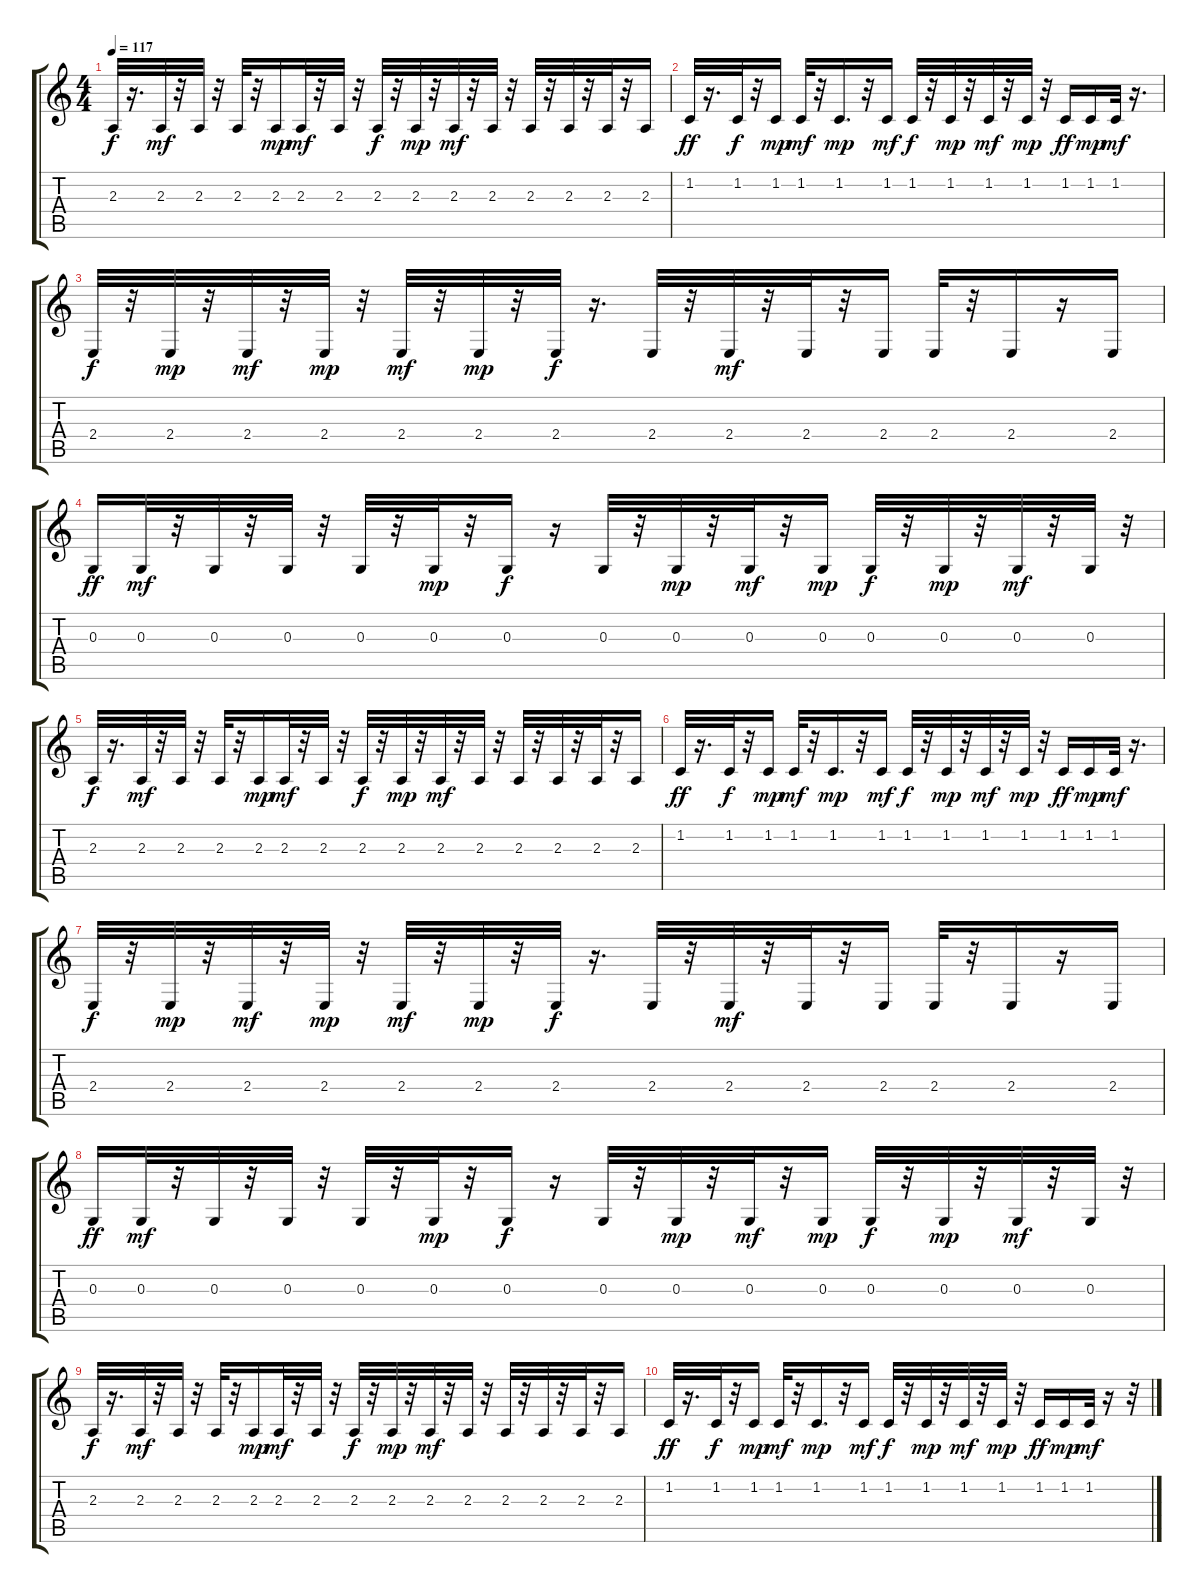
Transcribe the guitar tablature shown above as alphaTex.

\track "" {instrument pad3polysynth}
\staff {score tabs}
\tuning (E4 B3 G3 D3 A2 E2) {hide}
\ts (4 4)
\tempo 117
\clef g2
\ks c
2.3.32{dy f} r.16{d} 2.3.32{dy mf} r.32 2.3.32 r.32 2.3.32 r.32 2.3.16{dy mp} 2.3.32{dy mf} r.32 2.3.32 r.32 2.3.32{dy f} r.32 2.3.32{dy mp} r.32 2.3.32{dy mf} r.32 2.3.32 r.32 2.3.32 r.32 2.3.32 r.32 2.3.32 r.32 2.3.16 |
1.2.32{dy ff} r.16{d} 1.2.32{dy f} r.32 1.2.16{dy mp} 1.2.32{dy mf} r.32 1.2.16{d dy mp} r.32 1.2.16{dy mf} 1.2.32{dy f} r.32 1.2.32{dy mp} r.32 1.2.32{dy mf} r.32 1.2.32{dy mp} r.32 1.2.16{dy ff} 1.2.16{dy mp} 1.2.32{dy mf} r.16{d} |
2.4.32{dy f} r.32 2.4.32{dy mp} r.32 2.4.32{dy mf} r.32 2.4.32{dy mp} r.32 2.4.32{dy mf} r.32 2.4.32{dy mp} r.32 2.4.32{dy f} r.16{d} 2.4.32 r.32 2.4.32{dy mf} r.32 2.4.32 r.32 2.4.16 2.4.32 r.32 2.4.16 r.16 2.4.16 |
0.3.16{dy ff} 0.3.32{dy mf} r.32 0.3.32 r.32 0.3.32 r.32 0.3.32 r.32 0.3.32{dy mp} r.32 0.3.16{dy f} r.16 0.3.32 r.32 0.3.32{dy mp} r.32 0.3.32{dy mf} r.32 0.3.16{dy mp} 0.3.32{dy f} r.32 0.3.32{dy mp} r.32 0.3.32{dy mf} r.32 0.3.32 r.32 |
2.3.32{dy f} r.16{d} 2.3.32{dy mf} r.32 2.3.32 r.32 2.3.32 r.32 2.3.16{dy mp} 2.3.32{dy mf} r.32 2.3.32 r.32 2.3.32{dy f} r.32 2.3.32{dy mp} r.32 2.3.32{dy mf} r.32 2.3.32 r.32 2.3.32 r.32 2.3.32 r.32 2.3.32 r.32 2.3.16 |
1.2.32{dy ff} r.16{d} 1.2.32{dy f} r.32 1.2.16{dy mp} 1.2.32{dy mf} r.32 1.2.16{d dy mp} r.32 1.2.16{dy mf} 1.2.32{dy f} r.32 1.2.32{dy mp} r.32 1.2.32{dy mf} r.32 1.2.32{dy mp} r.32 1.2.16{dy ff} 1.2.16{dy mp} 1.2.32{dy mf} r.16{d} |
2.4.32{dy f} r.32 2.4.32{dy mp} r.32 2.4.32{dy mf} r.32 2.4.32{dy mp} r.32 2.4.32{dy mf} r.32 2.4.32{dy mp} r.32 2.4.32{dy f} r.16{d} 2.4.32 r.32 2.4.32{dy mf} r.32 2.4.32 r.32 2.4.16 2.4.32 r.32 2.4.16 r.16 2.4.16 |
0.3.16{dy ff} 0.3.32{dy mf} r.32 0.3.32 r.32 0.3.32 r.32 0.3.32 r.32 0.3.32{dy mp} r.32 0.3.16{dy f} r.16 0.3.32 r.32 0.3.32{dy mp} r.32 0.3.32{dy mf} r.32 0.3.16{dy mp} 0.3.32{dy f} r.32 0.3.32{dy mp} r.32 0.3.32{dy mf} r.32 0.3.32 r.32 |
2.3.32{dy f} r.16{d} 2.3.32{dy mf} r.32 2.3.32 r.32 2.3.32 r.32 2.3.16{dy mp} 2.3.32{dy mf} r.32 2.3.32 r.32 2.3.32{dy f} r.32 2.3.32{dy mp} r.32 2.3.32{dy mf} r.32 2.3.32 r.32 2.3.32 r.32 2.3.32 r.32 2.3.32 r.32 2.3.16 |
1.2.32{dy ff} r.16{d} 1.2.32{dy f} r.32 1.2.16{dy mp} 1.2.32{dy mf} r.32 1.2.16{d dy mp} r.32 1.2.16{dy mf} 1.2.32{dy f} r.32 1.2.32{dy mp} r.32 1.2.32{dy mf} r.32 1.2.32{dy mp} r.32 1.2.16{dy ff} 1.2.16{dy mp} 1.2.32{dy mf} r.16 r.32
